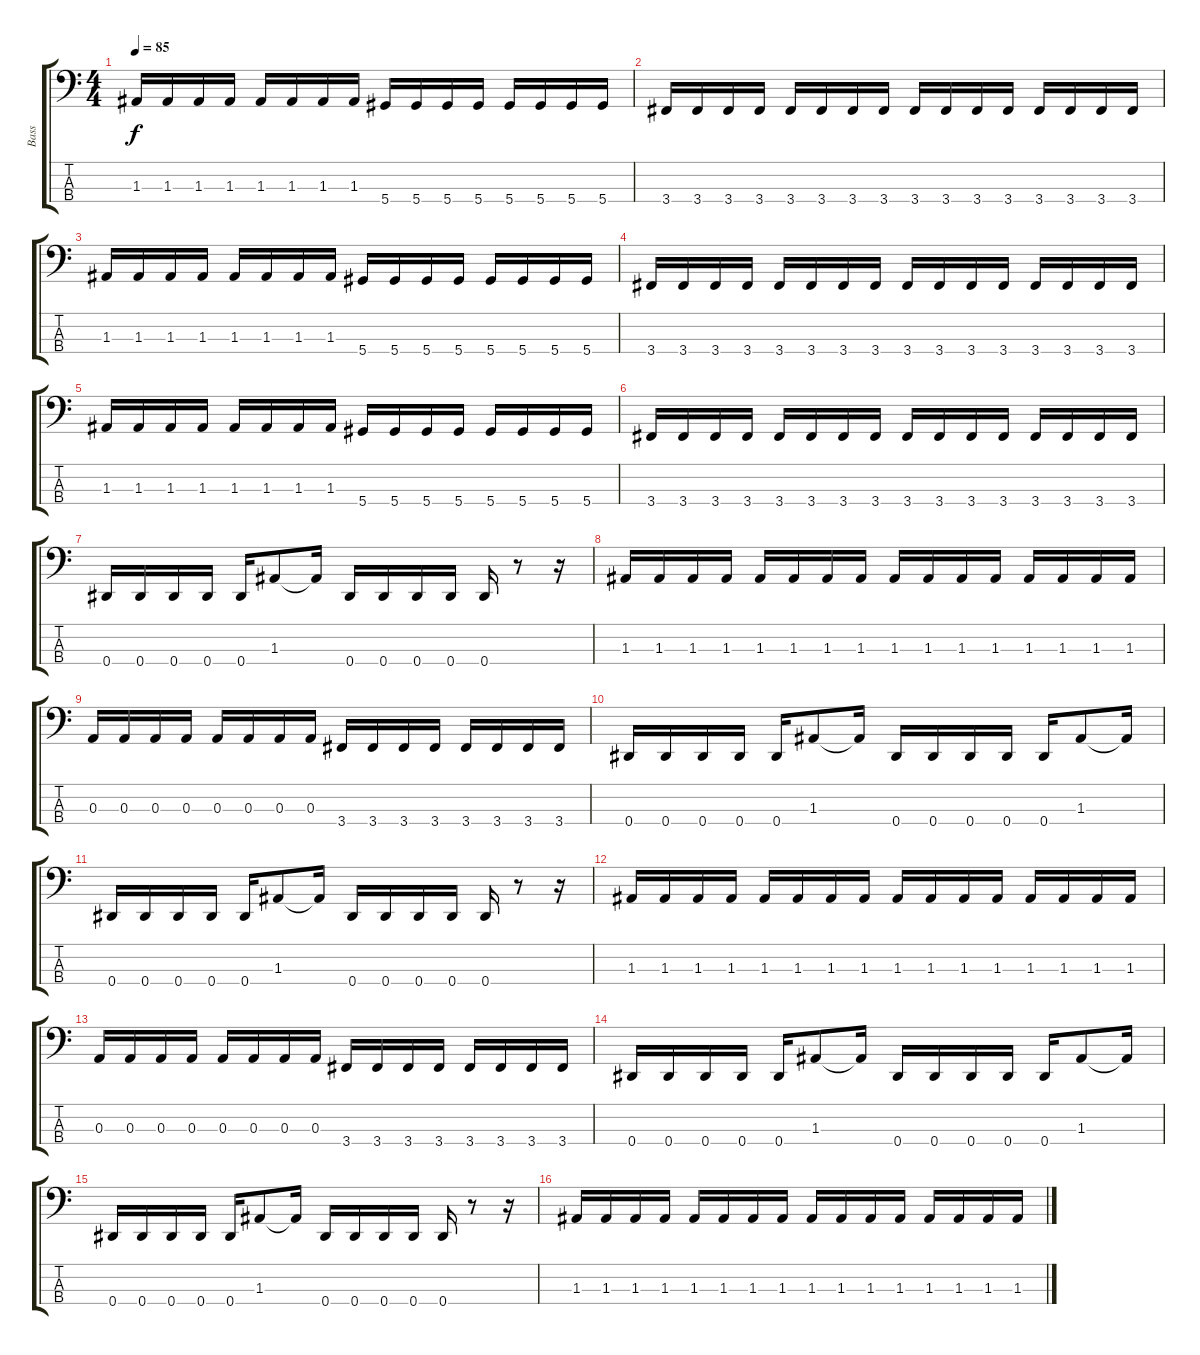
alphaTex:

\track ("Bass" "Bass") {instrument electricbasspick}
\staff {score tabs}
\tuning (G2 D2 A1 Eb1) {hide}
\ts (4 4)
\tempo 85
\clef f4
\ks c
1.3.16{dy f} 1.3.16 1.3.16 1.3.16 1.3.16 1.3.16 1.3.16 1.3.16 5.4.16 5.4.16 5.4.16 5.4.16 5.4.16 5.4.16 5.4.16 5.4.16 |
3.4.16 3.4.16 3.4.16 3.4.16 3.4.16 3.4.16 3.4.16 3.4.16 3.4.16 3.4.16 3.4.16 3.4.16 3.4.16 3.4.16 3.4.16 3.4.16 |
1.3.16 1.3.16 1.3.16 1.3.16 1.3.16 1.3.16 1.3.16 1.3.16 5.4.16 5.4.16 5.4.16 5.4.16 5.4.16 5.4.16 5.4.16 5.4.16 |
3.4.16 3.4.16 3.4.16 3.4.16 3.4.16 3.4.16 3.4.16 3.4.16 3.4.16 3.4.16 3.4.16 3.4.16 3.4.16 3.4.16 3.4.16 3.4.16 |
1.3.16 1.3.16 1.3.16 1.3.16 1.3.16 1.3.16 1.3.16 1.3.16 5.4.16 5.4.16 5.4.16 5.4.16 5.4.16 5.4.16 5.4.16 5.4.16 |
3.4.16 3.4.16 3.4.16 3.4.16 3.4.16 3.4.16 3.4.16 3.4.16 3.4.16 3.4.16 3.4.16 3.4.16 3.4.16 3.4.16 3.4.16 3.4.16 |
0.4.16 0.4.16 0.4.16 0.4.16 0.4.16 1.3.8 1.3{t}.16 0.4.16 0.4.16 0.4.16 0.4.16 0.4.16 r.8 r.16 |
1.3.16 1.3.16 1.3.16 1.3.16 1.3.16 1.3.16 1.3.16 1.3.16 1.3.16 1.3.16 1.3.16 1.3.16 1.3.16 1.3.16 1.3.16 1.3.16 |
0.3.16 0.3.16 0.3.16 0.3.16 0.3.16 0.3.16 0.3.16 0.3.16 3.4.16 3.4.16 3.4.16 3.4.16 3.4.16 3.4.16 3.4.16 3.4.16 |
0.4.16 0.4.16 0.4.16 0.4.16 0.4.16 1.3.8 1.3{t}.16 0.4.16 0.4.16 0.4.16 0.4.16 0.4.16 1.3.8 1.3{t}.16 |
0.4.16 0.4.16 0.4.16 0.4.16 0.4.16 1.3.8 1.3{t}.16 0.4.16 0.4.16 0.4.16 0.4.16 0.4.16 r.8 r.16 |
1.3.16 1.3.16 1.3.16 1.3.16 1.3.16 1.3.16 1.3.16 1.3.16 1.3.16 1.3.16 1.3.16 1.3.16 1.3.16 1.3.16 1.3.16 1.3.16 |
0.3.16 0.3.16 0.3.16 0.3.16 0.3.16 0.3.16 0.3.16 0.3.16 3.4.16 3.4.16 3.4.16 3.4.16 3.4.16 3.4.16 3.4.16 3.4.16 |
0.4.16 0.4.16 0.4.16 0.4.16 0.4.16 1.3.8 1.3{t}.16 0.4.16 0.4.16 0.4.16 0.4.16 0.4.16 1.3.8 1.3{t}.16 |
0.4.16 0.4.16 0.4.16 0.4.16 0.4.16 1.3.8 1.3{t}.16 0.4.16 0.4.16 0.4.16 0.4.16 0.4.16 r.8 r.16 |
1.3.16 1.3.16 1.3.16 1.3.16 1.3.16 1.3.16 1.3.16 1.3.16 1.3.16 1.3.16 1.3.16 1.3.16 1.3.16 1.3.16 1.3.16 1.3.16
